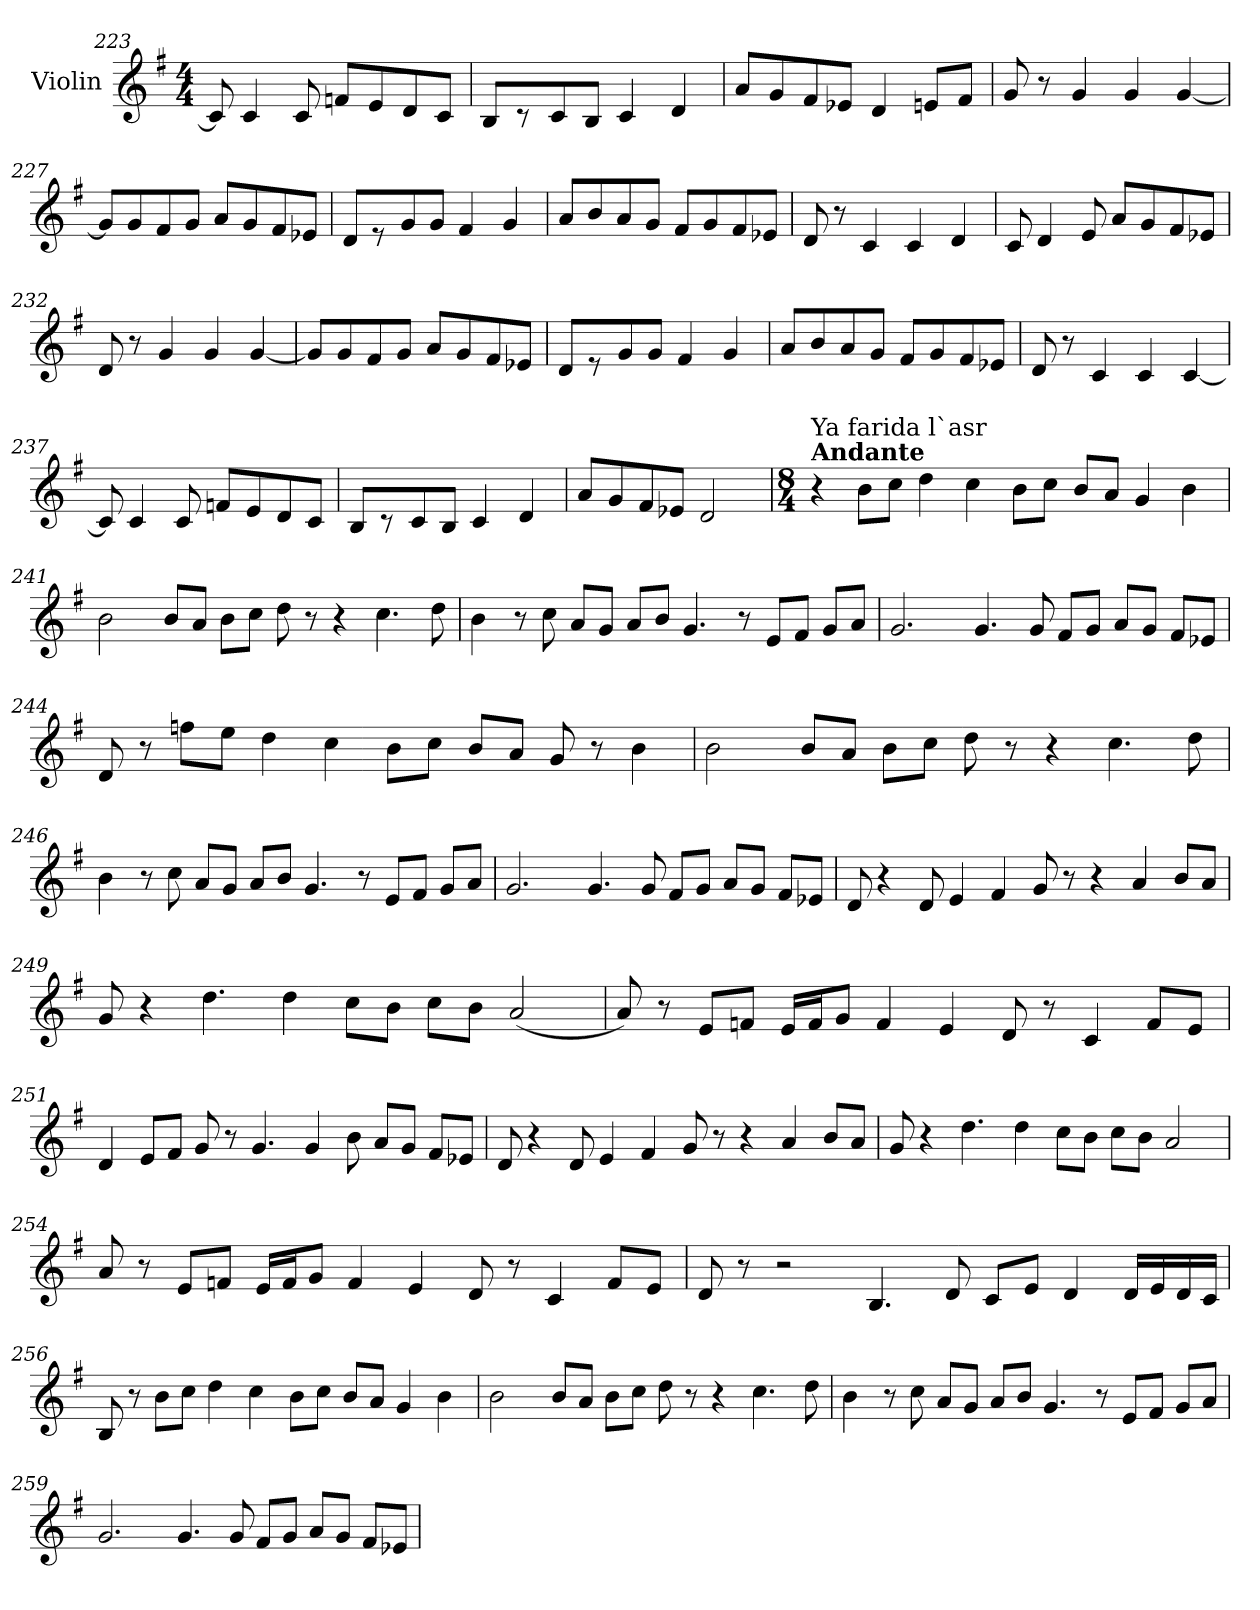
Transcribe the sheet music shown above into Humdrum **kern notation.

**kern
*part1
*staff1
*I"Violin
!!LO:LB:g=z
*clefG2
*k[f#]
*G:
*M4/4
=223
8c/]
4c/
8c/
8fn/L
8e/
8d/
8c/J
=224
8B/L
8r
8c/
8B/J
4c/
4d/
=225
8a/L
8g/
8f#/
8e-X/J
4d/
8en/L
8f#/J
=226
8g/
8r
4g/
4g/
[4g/
!!LO:LB:g=z
=227
8g/L]
8g/
8f#/
8g/J
8a/L
8g/
8f#/
8e-X/J
=228
8d/L
8r
8g/
8g/J
4f#/
4g/
=229
8a/L
8b/
8a/
8g/J
8f#/L
8g/
8f#/
8e-X/J
=230
8d/
8r
4c/
4c/
4d/
!!LO:LB:g=z
=231
8c/
4d/
8e/
8a/L
8g/
8f#/
8e-X/J
=232
8d/
8r
4g/
4g/
[4g/
=233
8g/L]
8g/
8f#/
8g/J
8a/L
8g/
8f#/
8e-X/J
=234
8d/L
8r
8g/
8g/J
4f#/
4g/
!!LO:LB:g=z
=235
8a/L
8b/
8a/
8g/J
8f#/L
8g/
8f#/
8e-X/J
=236
8d/
8r
4c/
4c/
[4c/
=237
8c/]
4c/
8c/
8fn/L
8e/
8d/
8c/J
=238
8B/L
8r
8c/
8B/J
4c/
4d/
!!LO:LB:g=z
=239
8a/L
8g/
8f#/
8e-X/J
2d/
=240
*M8/4
*MM120
!LO:TX:a:B:t=Andante
!LO:TX:a:t=Ya farida l`asr
4r
8b\L
8cc\J
4dd\
4cc\
8b\L
8cc\J
8b/L
8a/J
4g/
4b\
=241
2b\
8b/L
8a/J
8b\L
8cc\J
8dd\
8r
4r
4.cc\
8dd\
!!LO:PB:g=z
=242
4b\
8r
8cc\
8a/L
8g/J
8a/L
8b/J
4.g/
8r
8e/L
8f#/J
8g/L
8a/J
=243
2.g/
4.g/
8g/
8f#/L
8g/J
8a/L
8g/J
8f#/L
8e-X/J
!!LO:LB:g=z
=244
8d/
8r
8ffn\L
8ee\J
4dd\
4cc\
8b\L
8cc\J
8b/L
8a/J
8g/
8r
4b\
=245
2b\
8b/L
8a/J
8b\L
8cc\J
8dd\
8r
4r
4.cc\
8dd\
!!LO:LB:g=z
=246
4b\
8r
8cc\
8a/L
8g/J
8a/L
8b/J
4.g/
8r
8e/L
8f#/J
8g/L
8a/J
=247
2.g/
4.g/
8g/
8f#/L
8g/J
8a/L
8g/J
8f#/L
8e-X/J
!!LO:LB:g=z
=248
8d/
4r
8d/
4e/
4f#/
8g/
8r
4r
4a/
8b/L
8a/J
=249
8g/
4r
4.dd\
4dd\
8cc\L
8b\J
8cc\L
8b\J
(<2a/
!!LO:LB:g=z
=250
8a/)
8r
8e/L
8fn/J
16e/LL
16f/J
8g/J
4f/
4e/
8d/
8r
4c/
8f/L
8e/J
=251
4d/
8e/L
8f#/J
8g/
8r
4.g/
4g/
8b\
8a/L
8g/J
8f#/L
8e-X/J
!!LO:LB:g=z
=252
8d/
4r
8d/
4e/
4f#/
8g/
8r
4r
4a/
8b/L
8a/J
=253
8g/
4r
4.dd\
4dd\
8cc\L
8b\J
8cc\L
8b\J
2a/
!!LO:LB:g=z
=254
8a/
8r
8e/L
8fn/J
16e/LL
16f/J
8g/J
4f/
4e/
8d/
8r
4c/
8f/L
8e/J
=255
8d/
8r
2r
4.B/
8d/
8c/L
8e/J
4d/
16d/LL
16e/
16d/
16c/JJ
!!LO:LB:g=z
=256
8B/
8r
8b\L
8cc\J
4dd\
4cc\
8b\L
8cc\J
8b/L
8a/J
4g/
4b\
=257
2b\
8b/L
8a/J
8b\L
8cc\J
8dd\
8r
4r
4.cc\
8dd\
!!LO:PB:g=z
=258
4b\
8r
8cc\
8a/L
8g/J
8a/L
8b/J
4.g/
8r
8e/L
8f#/J
8g/L
8a/J
=259
2.g/
4.g/
8g/
8f#/L
8g/J
8a/L
8g/J
8f#/L
8e-X/J
=
*-
